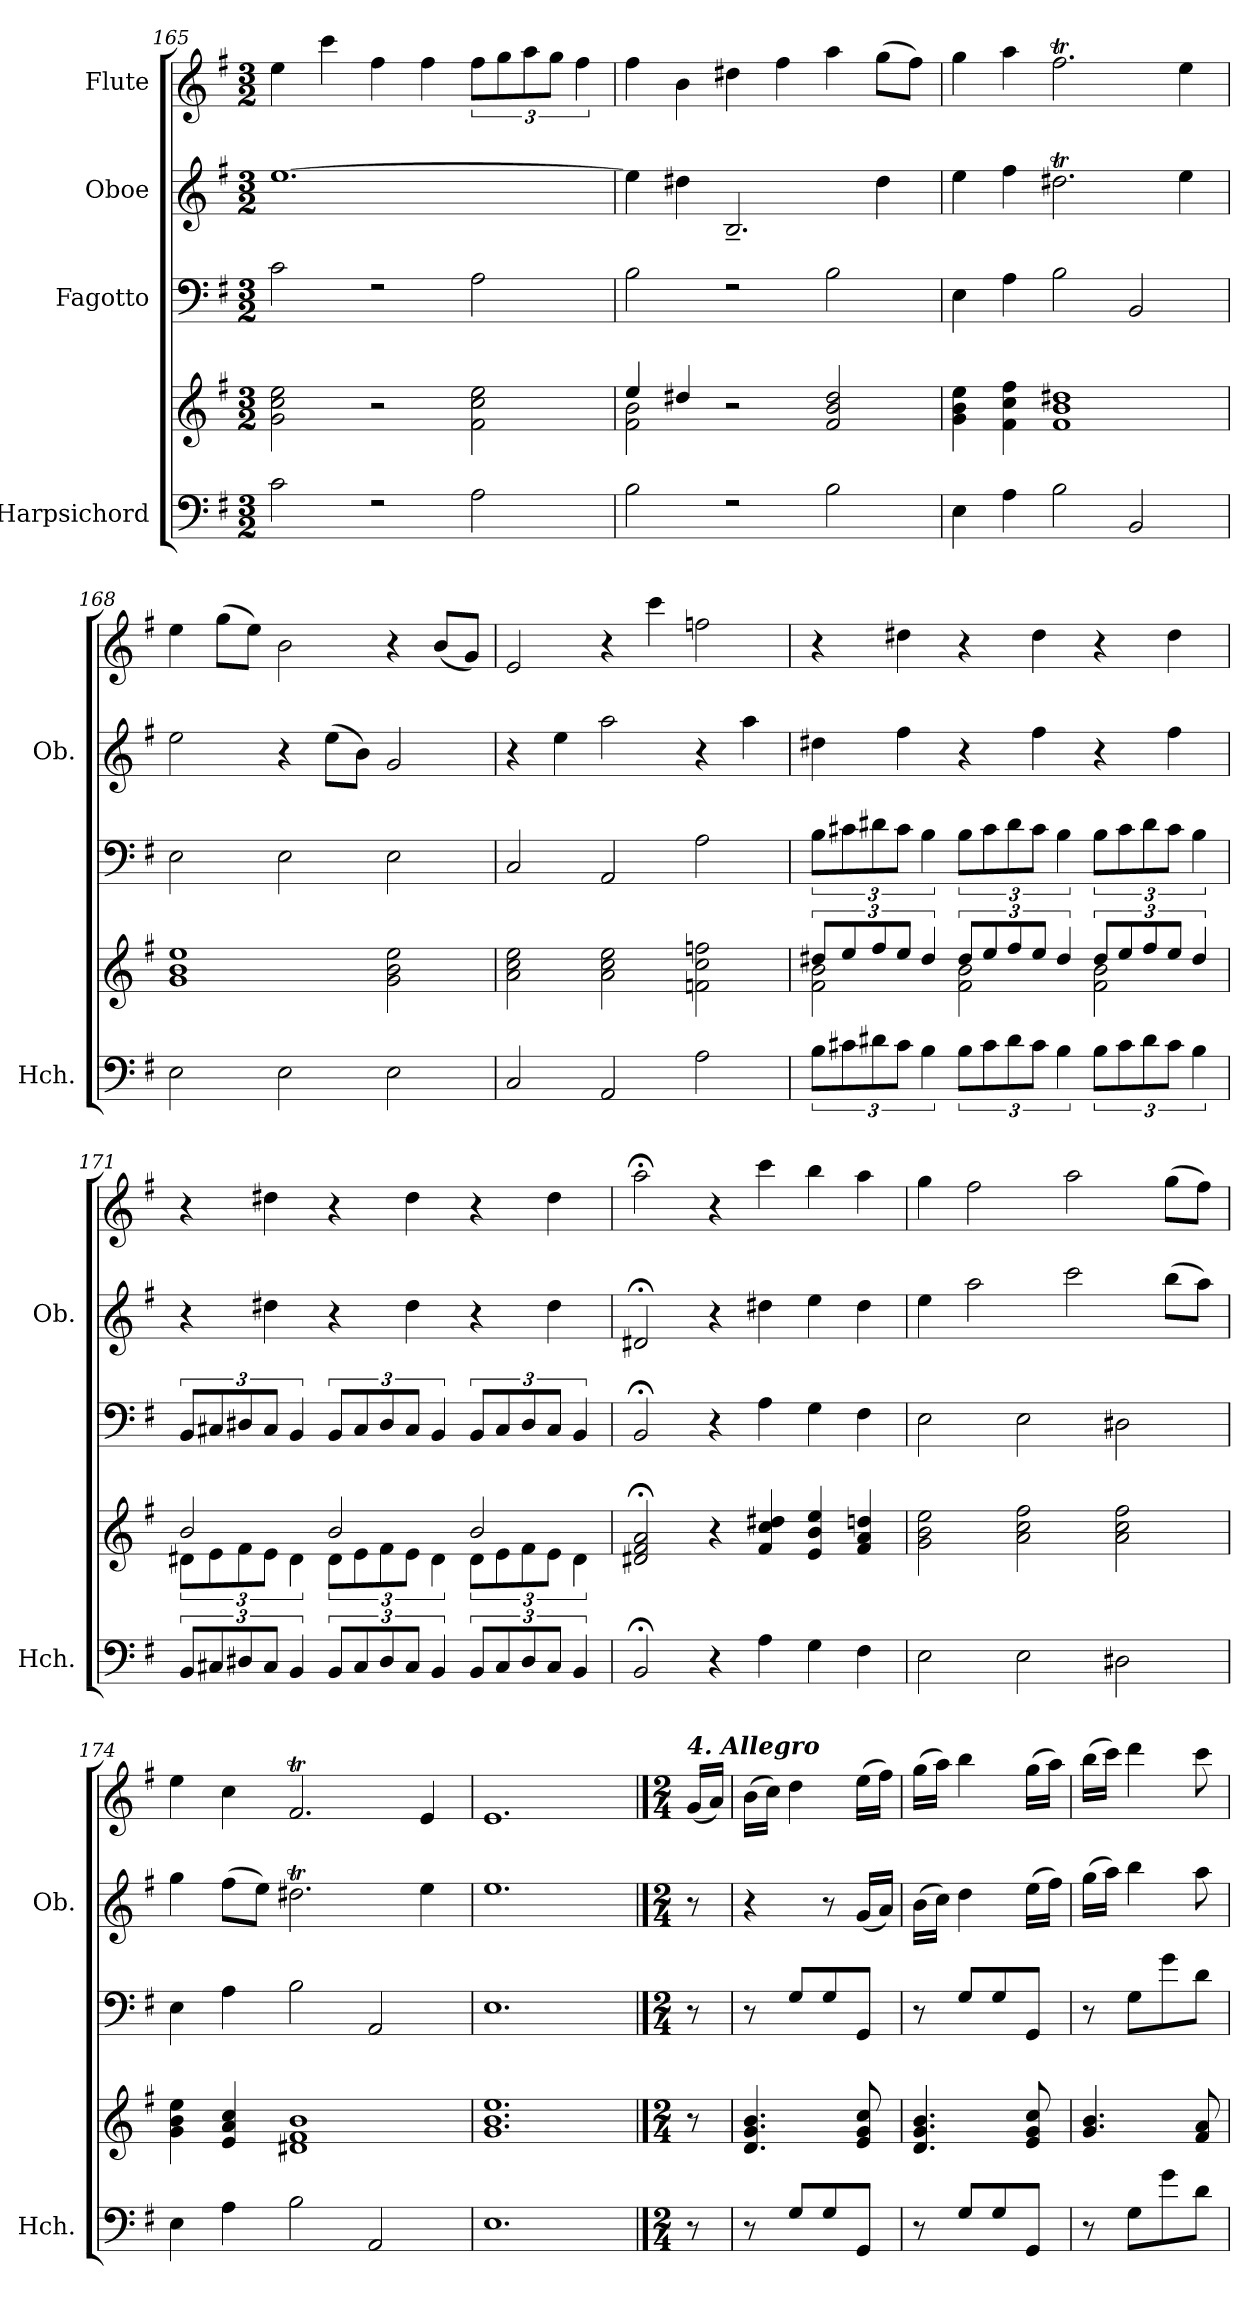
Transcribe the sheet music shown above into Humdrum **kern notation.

**kern	**kern	**kern	**kern	**kern
*part4	*part4	*part3	*part2	*part1
*staff5	*staff4	*staff3	*staff2	*staff1
*I"Harpsichord	*	*I"Fagotto	*I"Oboe	*I"Flute
*I'Hch.	*	*	*I'Ob.	*
*clefF4	*clefG2	*clefF4	*clefG2	*clefG2
*k[f#]	*k[f#]	*k[f#]	*k[f#]	*k[f#]
*M3/2	*M3/2	*M3/2	*M3/2	*M3/2
=165	=165	=165	=165	=165
2c\	2g\ 2cc\ 2ee\	2c\	[1.ee	4ee\
.	.	.	.	4ccc\
2rF	2r	2rF	.	4ff#\
.	.	.	.	4ff#\
2A\	2f#\ 2cc\ 2ee\	2A\	.	12ff#\L
.	.	.	.	12gg\
.	.	.	.	12aa\
.	.	.	.	12gg\J
.	.	.	.	6ff#\
=166	=166	=166	=166	=166
*	*^	*	*	*
2B\	4ee/	2f#\ 2b\	2B\	4ee\]	4ff#\
.	4dd#X/	.	.	4dd#X\	4b\
2rF	2r	1ryy	2rF	2.B~/	4dd#X\
.	.	.	.	.	4ff#\
2B\	2f#/ 2b/ 2dd#/	.	2B\	.	4aa\
.	.	.	.	4dd#\	(8gg\L
.	.	.	.	.	8ff#\J)
*	*v	*v	*	*	*
=167	=167	=167	=167	=167
4E\	4g\ 4b\ 4ee\	4E\	4ee\	4gg\
4A\	4f#\ 4cc\ 4ff#\	4A\	4ff#\	4aa\
2B\	1f# 1b 1dd#X	2B\	2.dd#Xt\	2.ff#t\
2BB/	.	2BB/	.	.
.	.	.	4ee\	4ee\
=168	=168	=168	=168	=168
2E\	1g 1b 1ee	2E\	2ee\	4ee\
.	.	.	.	(8gg\L
.	.	.	.	8ee\J)
2E\	.	2E\	4r	2b\
.	.	.	(8ee\L	.
.	.	.	8b\J)	.
2E\	2g\ 2b\ 2ee\	2E\	2g/	4r
.	.	.	.	(8b/L
.	.	.	.	8g/J)
=169	=169	=169	=169	=169
2C/	2a\ 2cc\ 2ee\	2C/	4r	2e/
.	.	.	4ee\	.
2AA/	2a\ 2cc\ 2ee\	2AA/	2aa\	4r
.	.	.	.	4ccc\
2A\	2fn\ 2cc\ 2ffn\	2A\	4r	2ffn\
.	.	.	4aa\	.
!!LO:PB:g=z
=170	=170	=170	=170	=170
*	*^	*	*	*
12B\L	12dd#X/L	2f#\ 2b\	12B\L	4dd#X\	4r
12c#X\	12ee/	.	12c#X\	.	.
12d#X\	12ff#/	.	12d#X\	.	.
12c#\J	12ee/J	.	12c#\J	4ff#\	4dd#X\
6B\	6dd#/	.	6B\	.	.
12B\L	12dd#/L	2f#\ 2b\	12B\L	4r	4r
12c#\	12ee/	.	12c#\	.	.
12d#\	12ff#/	.	12d#\	.	.
12c#\J	12ee/J	.	12c#\J	4ff#\	4dd#\
6B\	6dd#/	.	6B\	.	.
12B\L	12dd#/L	2f#\ 2b\	12B\L	4r	4r
12c#\	12ee/	.	12c#\	.	.
12d#\	12ff#/	.	12d#\	.	.
12c#\J	12ee/J	.	12c#\J	4ff#\	4dd#\
6B\	6dd#/	.	6B\	.	.
=171	=171	=171	=171	=171	=171
12BB/L	2b/	12d#X\L	12BB/L	4r	4r
12C#X/	.	12e\	12C#X/	.	.
12D#X/	.	12f#\	12D#X/	.	.
12C#/J	.	12e\J	12C#/J	4dd#X\	4dd#X\
6BB/	.	6d#\	6BB/	.	.
12BB/L	2b/	12d#\L	12BB/L	4r	4r
12C#/	.	12e\	12C#/	.	.
12D#/	.	12f#\	12D#/	.	.
12C#/J	.	12e\J	12C#/J	4dd#\	4dd#\
6BB/	.	6d#\	6BB/	.	.
12BB/L	2b/	12d#\L	12BB/L	4r	4r
12C#/	.	12e\	12C#/	.	.
12D#/	.	12f#\	12D#/	.	.
12C#/J	.	12e\J	12C#/J	4dd#\	4dd#\
6BB/	.	6d#\	6BB/	.	.
*	*v	*v	*	*	*
=172	=172	=172	=172	=172
2BB;</	2d#X/;< 2f#/;< 2a/;<	2BB;</	2d#X;</	2aa;<\
4r	4r	4r	4r	4r
4A\	4f#/ 4cc/ 4dd#X/	4A\	4dd#X\	4ccc\
4G\	4e/ 4b/ 4ee/	4G\	4ee\	4bb\
4F#\	4f#/ 4a/ 4ddn/	4F#\	4dd#\	4aa\
=173	=173	=173	=173	=173
2E\	2g\ 2b\ 2ee\	2E\	4ee\	4gg\
.	.	.	2aa\	2ff#\
2E\	2a\ 2cc\ 2ff#\	2E\	.	.
.	.	.	2ccc\	2aa\
2D#X\	2a\ 2cc\ 2ff#\	2D#X\	.	.
.	.	.	(8bb\L	(8gg\L
.	.	.	8aa\J)	8ff#\J)
=174	=174	=174	=174	=174
4E\	4g\ 4b\ 4ee\	4E\	4gg\	4ee\
4A\	4e/ 4a/ 4cc/	4A\	(8ff#\L	4cc\
.	.	.	8ee\J)	.
2B\	1d#X 1f# 1b	2B\	2.dd#Xt\	2.f#t/
2AA/	.	2AA/	.	.
.	.	.	4ee\	4e/
=175	=175	=175	=175	=175
1.E	1.g 1.b 1.ee	1.E	1.ee	1.e
!!LO:LB:g=z
==175X2	==175X2	==175X2	==175X2	==175X2
*M2/4	*M2/4	*M2/4	*M2/4	*M2/4
*	*	*	*	*MM100
!	!	!	!	!LO:TX:a:Bi:t=4. Allegro
8r	8r	8r	8r	(16g/LL
.	.	.	.	16a/JJ)
=176	=176	=176	=176	=176
8r	4.d/ 4.g/ 4.b/	8r	4r	(16b\LL
.	.	.	.	16cc\JJ)
8G/L	.	8G/L	.	4dd\
8G/	.	8G/	8r	.
8GG/J	8e/ 8g/ 8cc/	8GG/J	(16g/LL	(16ee\LL
.	.	.	16a/JJ)	16ff#\JJ)
=177	=177	=177	=177	=177
8r	4.d/ 4.g/ 4.b/	8r	(16b\LL	(16gg\LL
.	.	.	16cc\JJ)	16aa\JJ)
8G/L	.	8G/L	4dd\	4bb\
8G/	.	8G/	.	.
8GG/J	8e/ 8g/ 8cc/	8GG/J	(16ee\LL	(16gg\LL
.	.	.	16ff#\JJ)	16aa\JJ)
=178	=178	=178	=178	=178
8r	4.g/ 4.b/	8r	(16gg\LL	(16bb\LL
.	.	.	16aa\JJ)	16ccc\JJ)
8G\L	.	8G\L	4bb\	4ddd\
8g\	.	8g\	.	.
8d\J	8f#/ 8a/	8d\J	8aa\	8ccc\
=	=	=	=	=
*-	*-	*-	*-	*-
